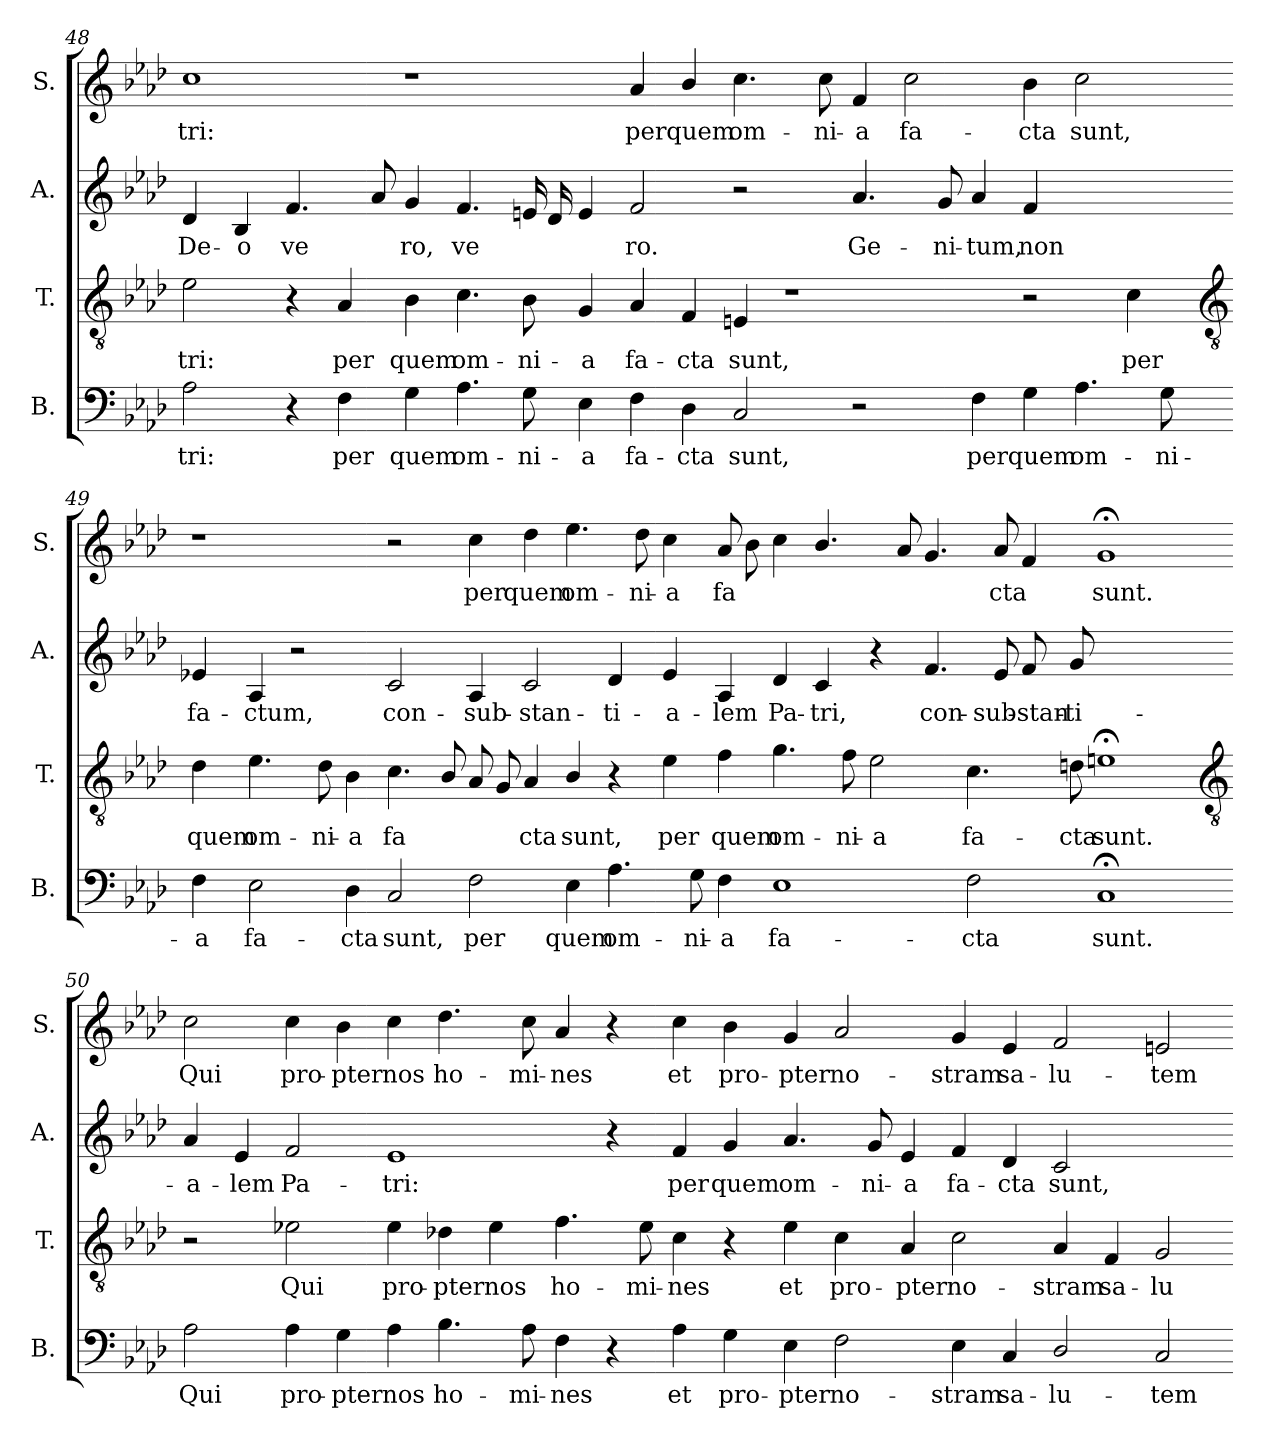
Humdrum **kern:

**kern	**text	**kern	**text	**kern	**text	**kern	**text
*part4	*part4	*part3	*part3	*part2	*part2	*part1	*part1
*staff4	*staff4	*staff3	*staff3	*staff2	*staff2	*staff1	*staff1
*I"B.	*	*I"T.	*	*I"A.	*	*I"S.	*
*I'B.	*	*I'T.	*	*I'A.	*	*I'S.	*
!!LO:LB:g=z
*clefF4	*	*clefGv2	*	*clefG2	*	*clefG2	*
*k[b-e-a-d-]	*	*k[b-e-a-d-]	*	*k[b-e-a-d-]	*	*k[b-e-a-d-]	*
*A-:	*	*A-:	*	*A-:	*	*A-:	*
=48	=48	=48	=48	=48	=48	=48	=48
!	!LO:LY:b	!	!LO:LY:b	!	!LO:LY:b	!	!LO:LY:b
2A-	-tri:	2e-	tri:	4d-	De-	1cc	-tri:
!	!	!	!	!	!LO:LY:b	!	!
.	.	.	.	4B-	-o	.	.
!	!	!	!	!	!LO:LY:b	!	!
4r	.	4r	.	4.f	ve	.	.
!	!LO:LY:b	!	!LO:LY:b	!	!	!	!
4F	per	4A-	per	.	.	.	.
.	.	.	.	8a-	.	.	.
!	!LO:LY:b	!	!LO:LY:b	!	!LO:LY:b	!	!
4G	quem	4B-	quem	4g	ro,	1r	.
!	!LO:LY:b	!	!LO:LY:b	!	!LO:LY:b	!	!
4.A-	om-	4.c	om-	4.f	ve	.	.
!	!LO:LY:b	!	!LO:LY:b	!	!	!	!
8G	-ni-	8B-	-ni-	16en	.	.	.
.	.	.	.	16d-	.	.	.
!	!LO:LY:b	!	!LO:LY:b	!	!	!	!
4E-	-a	4G	-a	4e	.	.	.
!	!LO:LY:b	!	!LO:LY:b	!	!LO:LY:b	!	!LO:LY:b
4F	fa-	4A-	fa-	2f	ro.	4a-	per
!	!LO:LY:b	!	!LO:LY:b	!	!	!	!LO:LY:b
4D-	-cta	4F	-cta	.	.	4b-/	quem
!	!LO:LY:b	!	!LO:LY:b	!	!	!	!LO:LY:b
2C	sunt,	4En	sunt,	2r	.	4.cc	om-
.	.	1r	.	.	.	.	.
!	!	!	!	!	!	!	!LO:LY:b
.	.	.	.	.	.	8cc	-ni-
!	!	!	!	!	!LO:LY:b	!	!LO:LY:b
2r	.	.	.	4.a-	Ge-	4f	-a
!	!	!	!	!	!	!	!LO:LY:b
.	.	.	.	.	.	2cc	fa-
!	!	!	!	!	!LO:LY:b	!	!
.	.	.	.	8g	-ni-	.	.
!	!LO:LY:b	!	!	!	!LO:LY:b	!	!
4F	per	.	.	4a-	-tum,	.	.
!	!LO:LY:b	!	!	!	!LO:LY:b	!	!LO:LY:b
4G	quem	2r	.	4f	non	4b-	-cta
!	!LO:LY:b	!	!	!	!	!	!LO:LY:b
4.A-	om-	.	.	2ryy	.	2cc	sunt,
!	!	!	!LO:LY:b	!	!	!	!
.	.	4c	per	.	.	.	.
!	!LO:LY:b	!	!	!	!	!	!
8G	-ni-	.	.	.	.	.	.
!!LO:LB:g=z
=49-	=49-	=49-	=49-	=49-	=49-	=49-	=49-
*	*	*clefGv2	*	*	*	*	*
!	!LO:LY:b	!	!LO:LY:b	!	!LO:LY:b	!	!
4F	-a	4d-	quem	4e-	fa-	1r	.
!	!LO:LY:b	!	!LO:LY:b	!	!LO:LY:b	!	!
2E-	fa-	4.e-	om-	4A-	-ctum,	.	.
.	.	.	.	2r	.	.	.
!	!	!	!LO:LY:b	!	!	!	!
.	.	8d-	-ni-	.	.	.	.
!	!LO:LY:b	!	!LO:LY:b	!	!	!	!
4D-	-cta	4B-	-a	.	.	.	.
!	!LO:LY:b	!	!LO:LY:b	!	!LO:LY:b	!	!
2C	sunt,	4.c	fa	2c	con-	2r	.
.	.	8B-/	.	.	.	.	.
!	!LO:LY:b	!	!	!	!LO:LY:b	!	!LO:LY:b
2F	per	8A-	.	4A-	-sub-	4cc	per
.	.	8G	.	.	.	.	.
!	!	!	!LO:LY:b	!	!LO:LY:b	!	!LO:LY:b
.	.	4A-	cta	2c	-stan-	4dd-	quem
!	!LO:LY:b	!	!LO:LY:b	!	!	!	!LO:LY:b
4E-	quem	4B-/	sunt,	.	.	4.ee-	om-
!	!LO:LY:b	!	!	!	!LO:LY:b	!	!
4.A-	om-	4r	.	4d-	-ti-	.	.
!	!	!	!	!	!	!	!LO:LY:b
.	.	.	.	.	.	8dd-	-ni-
!	!	!	!LO:LY:b	!	!LO:LY:b	!	!LO:LY:b
.	.	4e-	per	4e-	-a-	4cc	-a
!	!LO:LY:b	!	!	!	!	!	!
8G	-ni-	.	.	.	.	.	.
!	!LO:LY:b	!	!LO:LY:b	!	!LO:LY:b	!	!LO:LY:b
4F	-a	4f	quem	4A-	-lem	8a-	fa
.	.	.	.	.	.	8b-	.
!	!LO:LY:b	!	!LO:LY:b	!	!LO:LY:b	!	!
1E-	fa-	4.g	om-	4d-	Pa-	4cc	.
!	!	!	!	!	!LO:LY:b	!	!
.	.	.	.	4c	-tri,	4.b-/	.
!	!	!	!LO:LY:b	!	!	!	!
.	.	8f	-ni-	.	.	.	.
!	!	!	!LO:LY:b	!	!	!	!
.	.	2e-	-a	4r	.	.	.
.	.	.	.	.	.	8a-	.
!	!	!	!	!	!LO:LY:b	!	!
.	.	.	.	4.f	con-	4.g	.
!	!LO:LY:b	!	!LO:LY:b	!	!	!	!
2F	-cta	4.c	fa-	.	.	.	.
!	!	!	!	!	!LO:LY:b	!	!LO:LY:b
.	.	.	.	8e-	-sub-	8a-	cta
!	!	!	!	!	!LO:LY:b	!	!
.	.	.	.	8f	-stan-	4f	.
!	!	!	!LO:LY:b	!	!LO:LY:b	!	!
.	.	8dn	-cta	8g	-ti-	.	.
!	!LO:LY:b	!	!LO:LY:b	!	!	!	!LO:LY:b
1C;<	sunt.	1en;<	sunt.	1ryy	.	1g;<	sunt.
!!LO:LB:g=z
=50-	=50-	=50-	=50-	=50-	=50-	=50-	=50-
*	*	*clefGv2	*	*	*	*	*
!	!LO:LY:b	!	!	!	!LO:LY:b	!	!LO:LY:b
2A-	Qui	2r	.	4a-	-a-	2cc	Qui
!	!	!	!	!	!LO:LY:b	!	!
.	.	.	.	4e-	-lem	.	.
!	!LO:LY:b	!	!LO:LY:b	!	!LO:LY:b	!	!LO:LY:b
4A-	pro-	2e-	Qui	2f	Pa-	4cc	pro-
!	!LO:LY:b	!	!	!	!	!	!LO:LY:b
4G	-pter	.	.	.	.	4b-	-pter
!	!LO:LY:b	!	!LO:LY:b	!	!LO:LY:b	!	!LO:LY:b
4A-	nos	4e-	pro-	1e-	-tri:	4cc	nos
!	!LO:LY:b	!	!LO:LY:b	!	!	!	!LO:LY:b
4.B-	ho-	4d-	-pter	.	.	4.dd-	ho-
!	!	!	!LO:LY:b	!	!	!	!
.	.	4e-	nos	.	.	.	.
!	!LO:LY:b	!	!	!	!	!	!LO:LY:b
8A-	-mi-	.	.	.	.	8cc	-mi-
!	!LO:LY:b	!	!LO:LY:b	!	!	!	!LO:LY:b
4F	-nes	4.f	ho-	.	.	4a-	-nes
4r	.	.	.	4r	.	4r	.
!	!	!	!LO:LY:b	!	!	!	!
.	.	8e-	-mi-	.	.	.	.
!	!LO:LY:b	!	!LO:LY:b	!	!LO:LY:b	!	!LO:LY:b
4A-	et	4c	-nes	4f	per	4cc	et
!	!LO:LY:b	!	!	!	!LO:LY:b	!	!LO:LY:b
4G	pro-	4r	.	4g	quem	4b-	pro-
!	!LO:LY:b	!	!LO:LY:b	!	!LO:LY:b	!	!LO:LY:b
4E-	-pter	4e-	et	4.a-	om-	4g	-pter
!	!LO:LY:b	!	!LO:LY:b	!	!	!	!LO:LY:b
2F	no-	4c	pro-	.	.	2a-	no-
!	!	!	!	!	!LO:LY:b	!	!
.	.	.	.	8g	-ni-	.	.
!	!	!	!LO:LY:b	!	!LO:LY:b	!	!
.	.	4A-	-pter	4e-	-a	.	.
!	!LO:LY:b	!	!LO:LY:b	!	!LO:LY:b	!	!LO:LY:b
4E-	-stram	2c	no-	4f	fa-	4g	-stram
!	!LO:LY:b	!	!	!	!LO:LY:b	!	!LO:LY:b
4C	sa-	.	.	4d-	-cta	4e-	sa-
!	!LO:LY:b	!	!LO:LY:b	!	!LO:LY:b	!	!LO:LY:b
2D-/	-lu-	4A-	-stram	2c	sunt,	2f	-lu-
!	!	!	!LO:LY:b	!	!	!	!
.	.	4F	sa-	.	.	.	.
!	!LO:LY:b	!	!LO:LY:b	!	!	!	!LO:LY:b
2C	-tem	2G	-lu-	2ryy	.	2en	-tem
=-	=-	=-	=-	=-	=-	=-	=-
*-	*-	*-	*-	*-	*-	*-	*-
